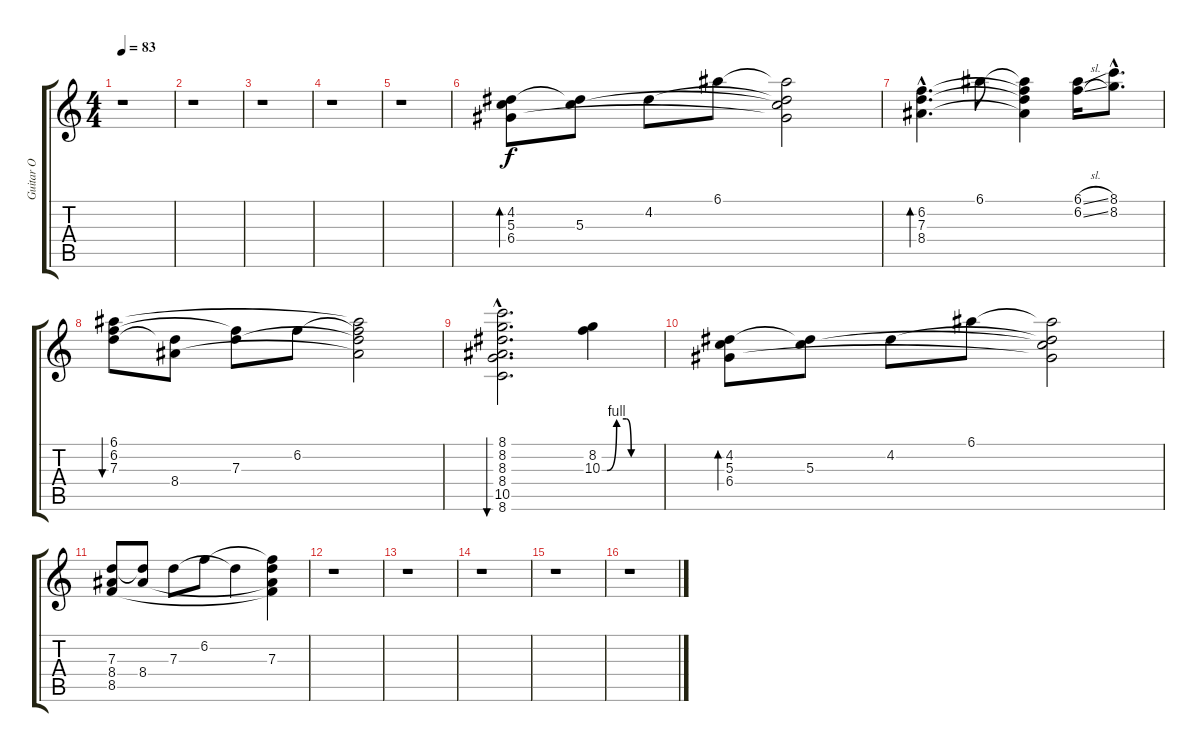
\track ("Guitar O" "Guitar O") {instrument acousticguitarsteel}
\staff {score tabs}
\tuning (E4 B3 G3 D3 A2 E2) {hide}
\ts (4 4)
\tempo 83
\clef g2
\ks c
r.1{dy mf} |
r.1 |
r.1 |
r.1 |
r.1 |
(4.2 5.3 6.4).8{bd 60 dy f instrument electricguitarmuted} (4.2{t} 5.3).8 4.2.8 6.1.8 (6.1{t} 4.2{t} 5.3{t} 6.4{t}).2 |
(6.2{hac} 7.3{hac} 8.4{hac}).4{d bd 60} 6.1.8 (6.1{t} 6.2{t} 7.3{t} 8.4{t}).4 (6.1{sl} 6.2{sl}).16 (8.1{hac} 8.2{hac}).8{d} |
(6.1 6.2 7.3).8{bu 60} (7.3{t} 8.4).8 (6.2{t} 7.3).8 6.2.8 (6.1{t} 6.2{t} 7.3{t} 8.4{t}).2 |
(8.1{hac} 8.2{hac} 8.3{hac} 8.4{hac} 10.5{hac} 8.6{hac}).2{d bu 120} (8.2 10.3{be (custom 0 0 5 0 15 4 25 4 30 0 60 0)}).4 |
(4.2 5.3 6.4).8{bd 60} (4.2{t} 5.3).8 4.2.8 6.1.8 (6.1{t} 4.2{t} 5.3{t} 6.4{t}).2 |
(7.3 8.4 8.5).8 (7.3{t} 8.4).8 7.3.8 6.2.8 7.3{t}.4 (6.2{t} 7.3 8.4{t} 8.5{t}).4 |
r.1 |
r.1 |
r.1 |
r.1 |
r.1
